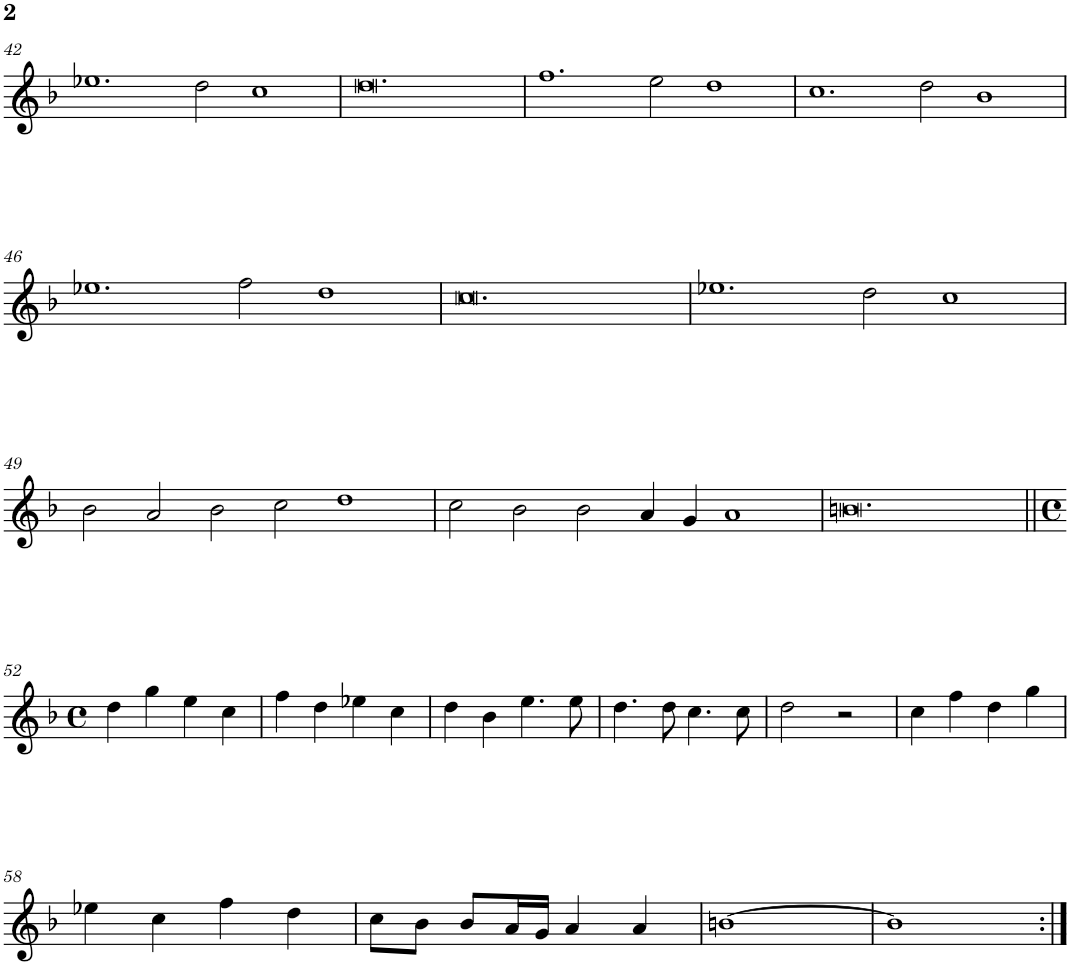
**kern
*part1
*staff1
*I"Cinq parties
!!LO:PB:g=z
*clefG2
*k[b-]
*M3/1
=42
1.ee-X
2dd\
1cc
=43
0.dd
=44
1.ff
2ee\
1dd
=45
1.cc
2dd\
1b-
!!LO:LB:g=z
=46
1.ee-X
2ff\
1dd
=47
0.cc
=48
1.ee-X
2dd\
1cc
!!LO:LB:g=z
=49
2b-\
2a/
2b-\
2cc\
1dd
=50
2cc\
2b-\
2b-\
4a/
4g/
1a
=51
0.bn
!!LO:LB:g=z
=52||
*M4/4
*met(c)
4dd\
4gg\
4ee\
4cc\
=53
4ff\
4dd\
4ee-X\
4cc\
=54
4dd\
4b-\
4.ee\
8ee\
=55
4.dd\
8dd\
4.cc\
8cc\
=56
2dd\
2r
=57
4cc\
4ff\
4dd\
4gg\
!!LO:LB:g=z
=58
4ee-X\
4cc\
4ff\
4dd\
=59
8cc\L
8b-\J
8b-/L
16a/L
16g/JJ
4a/
4a/
=60
[1bn
=61
1b]
=:|!
*-
